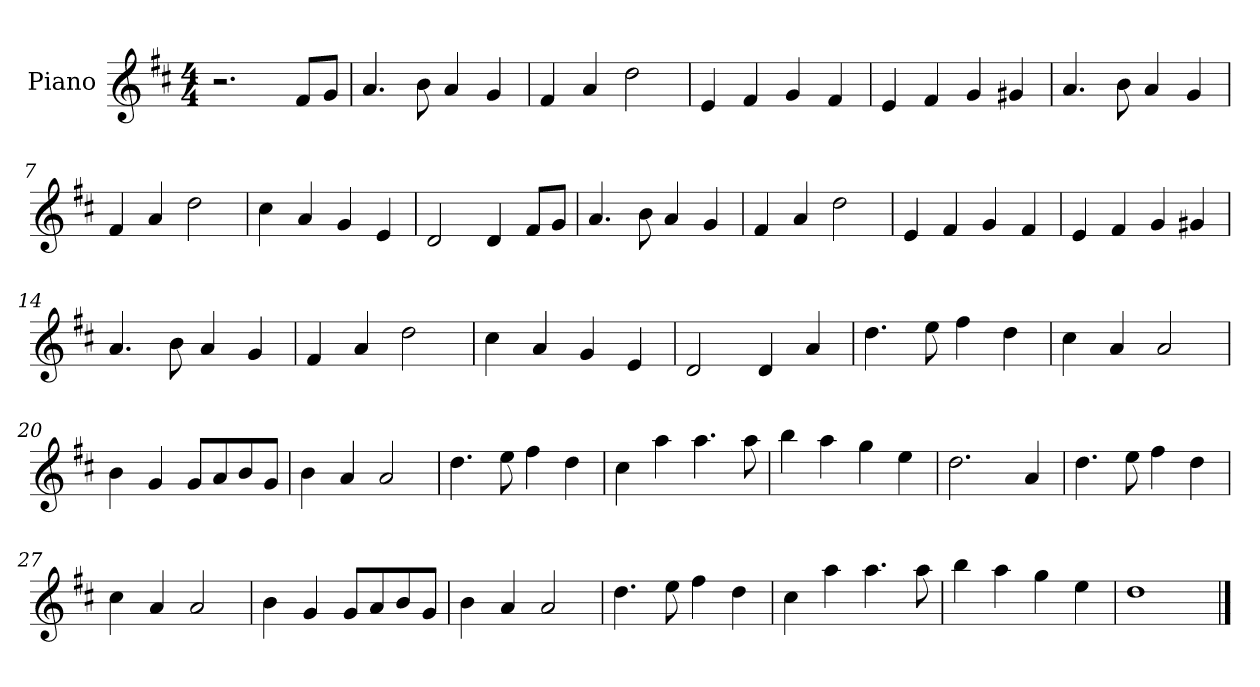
**kern
*part1
*staff1
*I"Piano
*I'Pno
*clefG2
*k[f#c#]
*M4/4
=1
2.r
8f#/L
8g/J
=2
4.a/
8b\
4a/
4g/
=3
4f#/
4a/
2dd\
=4
4e/
4f#/
4g/
4f#/
=5
4e/
4f#/
4g/
4g#X/
=6
4.a/
8b\
4a/
4g/
=7
4f#/
4a/
2dd\
=8
4cc#\
4a/
4g/
4e/
=9
2d/
4d/
8f#/L
8g/J
=10
4.a/
8b\
4a/
4g/
=11
4f#/
4a/
2dd\
=12
4e/
4f#/
4g/
4f#/
=13
4e/
4f#/
4g/
4g#X/
=14
4.a/
8b\
4a/
4g/
=15
4f#/
4a/
2dd\
=16
4cc#\
4a/
4g/
4e/
=17
2d/
4d/
4a/
=18
4.dd\
8ee\
4ff#\
4dd\
=19
4cc#\
4a/
2a/
=20
4b\
4g/
8g/L
8a/
8b/
8g/J
=21
4b\
4a/
2a/
=22
4.dd\
8ee\
4ff#\
4dd\
=23
4cc#\
4aa\
4.aa\
8aa\
=24
4bb\
4aa\
4gg\
4ee\
=25
2.dd\
4a/
=26
4.dd\
8ee\
4ff#\
4dd\
=27
4cc#\
4a/
2a/
=28
4b\
4g/
8g/L
8a/
8b/
8g/J
=29
4b\
4a/
2a/
=30
4.dd\
8ee\
4ff#\
4dd\
=31
4cc#\
4aa\
4.aa\
8aa\
=32
4bb\
4aa\
4gg\
4ee\
=33
1dd
==
*-
